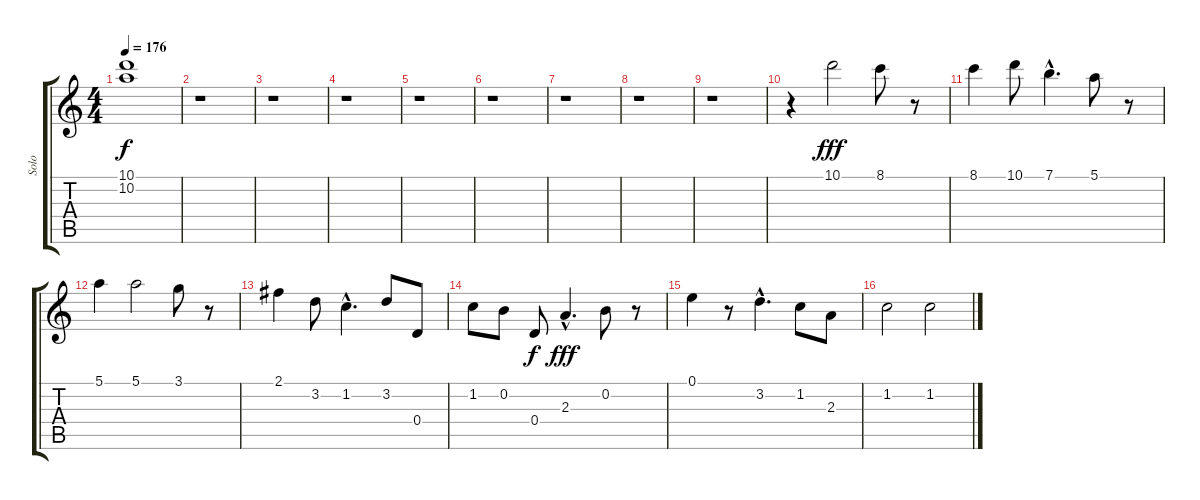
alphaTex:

\track ("Solo" "Solo") {instrument overdrivenguitar}
\staff {score tabs}
\tuning (E4 B3 G3 D3 A2 E2) {hide}
\ts (4 4)
\tempo 176
\clef g2
\ks c
(10.1{t} 10.2{t}).1{dy f} |
r.1 |
r.1 |
r.1 |
r.1 |
r.1 |
r.1 |
r.1 |
r.1 |
r.4 10.1.2{dy fff} 8.1.8 r.8 |
8.1.4 10.1.8 7.1{hac}.4{d} 5.1.8 r.8 |
5.1.4 5.1.2 3.1.8 r.8 |
2.1.4 3.2.8 1.2{hac}.4{d} 3.2.8 0.4.8 |
1.2.8 0.2.8 0.4.8{dy f} 2.3{hac}.4{d dy fff} 0.2.8 r.8 |
0.1.4 r.8 3.2{hac}.4{d} 1.2.8 2.3.8 |
1.2.2 1.2.2
